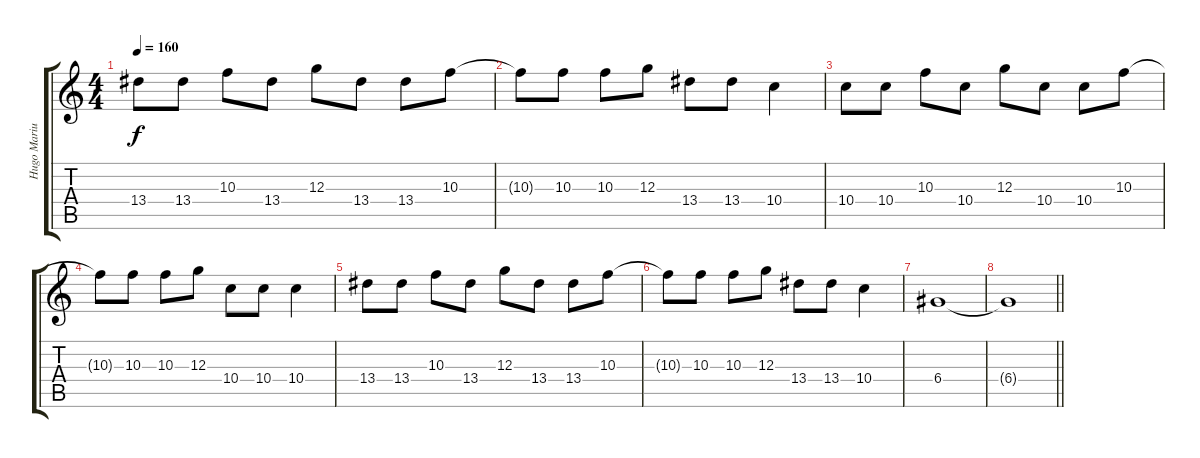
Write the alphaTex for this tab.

\track ("Hugo Mariutti" "Hugo Mariu") {instrument distortionguitar}
\staff {score tabs}
\tuning (E4 B3 G3 D3 A2 E2) {hide}
\ts (4 4)
\tempo 160
\clef g2
\ks c
13.4.8{dy f volume 16} 13.4.8 10.3.8 13.4.8 12.3.8 13.4.8 13.4.8 10.3.8 |
10.3{t}.8 10.3.8 10.3.8 12.3.8 13.4.8 13.4.8 10.4.4 |
10.4.8 10.4.8 10.3.8 10.4.8 12.3.8 10.4.8 10.4.8 10.3.8 |
10.3{t}.8 10.3.8 10.3.8 12.3.8 10.4.8 10.4.8 10.4.4 |
13.4.8 13.4.8 10.3.8 13.4.8 12.3.8 13.4.8 13.4.8 10.3.8 |
10.3{t}.8 10.3.8 10.3.8 12.3.8 13.4.8 13.4.8 10.4.4 |
6.4.1 |
\barLineRight lightlight
6.4{t}.1
